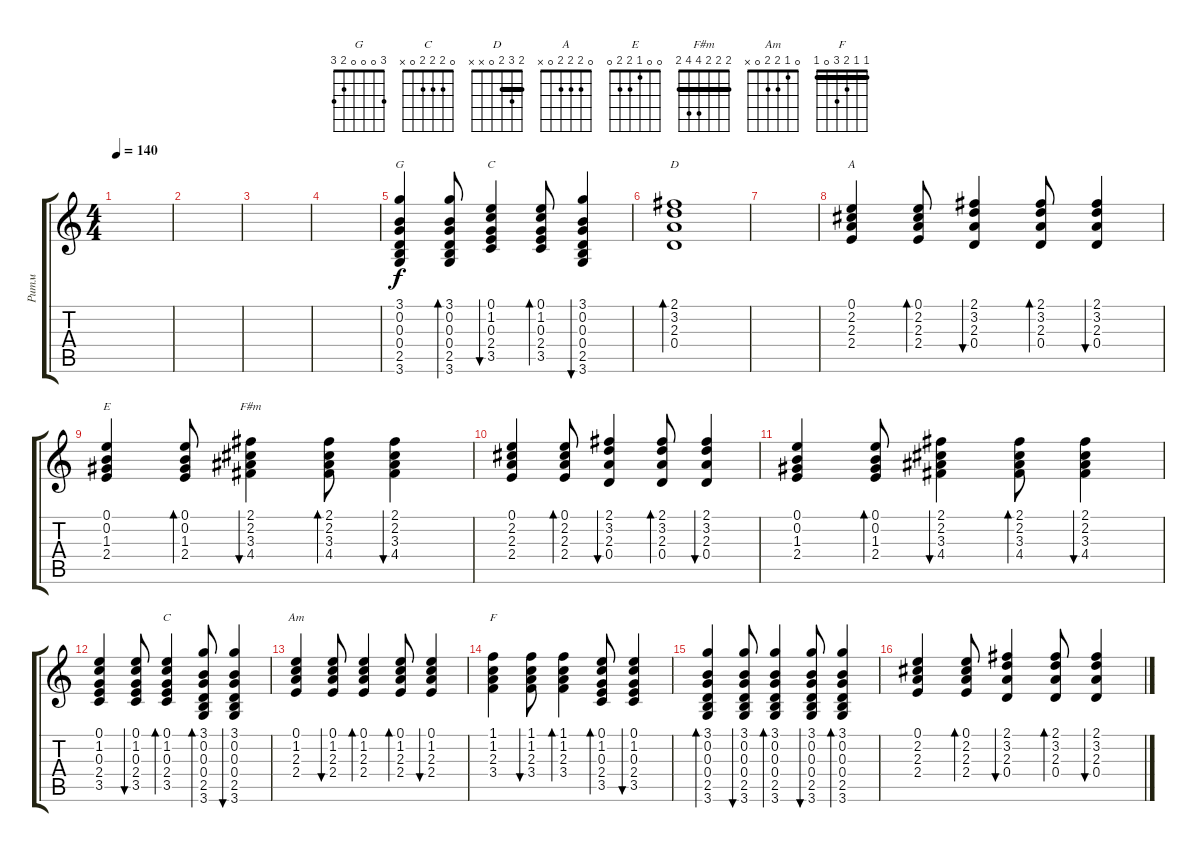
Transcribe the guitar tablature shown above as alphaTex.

\track ("Ритм" "Ритм") {instrument acousticguitarsteel}
\staff {score tabs}
\tuning (E4 B3 G3 D3 A2 E2) {hide}
\chord ("G" 3 0 0 0 2 3)
\chord ("C" 0 1 0 2 3 x)
\chord ("D" 2 3 2 0 x x) {barre 2}
\chord ("A" 0 2 2 2 0 x)
\chord ("E" 0 0 1 2 2 0)
\chord ("F#m" 2 2 2 4 4 2) {barre 2}
\chord ("C" 0 2 2 2 0 x)
\chord ("Am" 0 1 2 2 0 x)
\chord ("F" 1 1 2 3 0 1) {barre 1}
\ts (4 4)
\tempo 140
\clef g2
\ks c
|
|
|
|
(3.1 0.2 0.3 0.4 2.5 3.6).4{ch "G"} (3.1 0.2 0.3 0.4 2.5 3.6).8{bd 60} (0.1 1.2 0.3 2.4 3.5).4{bu 60 ch "C"} (0.1 1.2 0.3 2.4 3.5).8{bd 60} (3.1 0.2 0.3 0.4 2.5 3.6).4{bu 60} |
(2.1 3.2 2.3 0.4).1{bd 60 ch "D"} |
|
(0.1 2.2 2.3 2.4).4{ch "A"} (0.1 2.2 2.3 2.4).8{bd 60} (2.1 3.2 2.3 0.4).4{bu 60} (2.1 3.2 2.3 0.4).8{bd 60} (2.1 3.2 2.3 0.4).4{bu 60} |
(0.1 0.2 1.3 2.4).4{ch "E"} (0.1 0.2 1.3 2.4).8{bd 60} (2.1 2.2 3.3 4.4).4{bu 60 ch "F#m"} (2.1 2.2 3.3 4.4).8{bd 60} (2.1 2.2 3.3 4.4).4{bu 60} |
(0.1 2.2 2.3 2.4).4 (0.1 2.2 2.3 2.4).8{bd 60} (2.1 3.2 2.3 0.4).4{bu 60} (2.1 3.2 2.3 0.4).8{bd 60} (2.1 3.2 2.3 0.4).4{bu 60} |
(0.1 0.2 1.3 2.4).4 (0.1 0.2 1.3 2.4).8{bd 60} (2.1 2.2 3.3 4.4).4{bu 60} (2.1 2.2 3.3 4.4).8{bd 60} (2.1 2.2 3.3 4.4).4{bu 60} |
(0.1 1.2 0.3 2.4 3.5).4 (0.1 1.2 0.3 2.4 3.5).8{bu 60} (0.1 1.2 0.3 2.4 3.5).4{bd 60 ch "C"} (3.1 0.2 0.3 0.4 2.5 3.6).8{bd 60} (3.1 0.2 0.3 0.4 2.5 3.6).4{bu 60} |
(0.1 1.2 2.3 2.4).4{ch "Am"} (0.1 1.2 2.3 2.4).8{bu 60} (0.1 1.2 2.3 2.4).4{bd 60} (0.1 1.2 2.3 2.4).8{bd 60} (0.1 1.2 2.3 2.4).4{bu 60} |
(1.1 1.2 2.3 3.4).4{ch "F"} (1.1 1.2 2.3 3.4).8{bu 60} (1.1 1.2 2.3 3.4).4{bd 60} (0.1 1.2 0.3 2.4 3.5).8{bd 60} (0.1 1.2 0.3 2.4 3.5).4{bu 60} |
(3.1 0.2 0.3 0.4 2.5 3.6).4{bd 60} (3.1 0.2 0.3 0.4 2.5 3.6).8{bu 60} (3.1 0.2 0.3 0.4 2.5 3.6).4{bd 60} (3.1 0.2 0.3 0.4 2.5 3.6).8{bu 60} (3.1 0.2 0.3 0.4 2.5 3.6).4{bd 60} |
(0.1 2.2 2.3 2.4).4 (0.1 2.2 2.3 2.4).8{bd 60} (2.1 3.2 2.3 0.4).4{bu 60} (2.1 3.2 2.3 0.4).8{bd 60} (2.1 3.2 2.3 0.4).4{bu 60}
